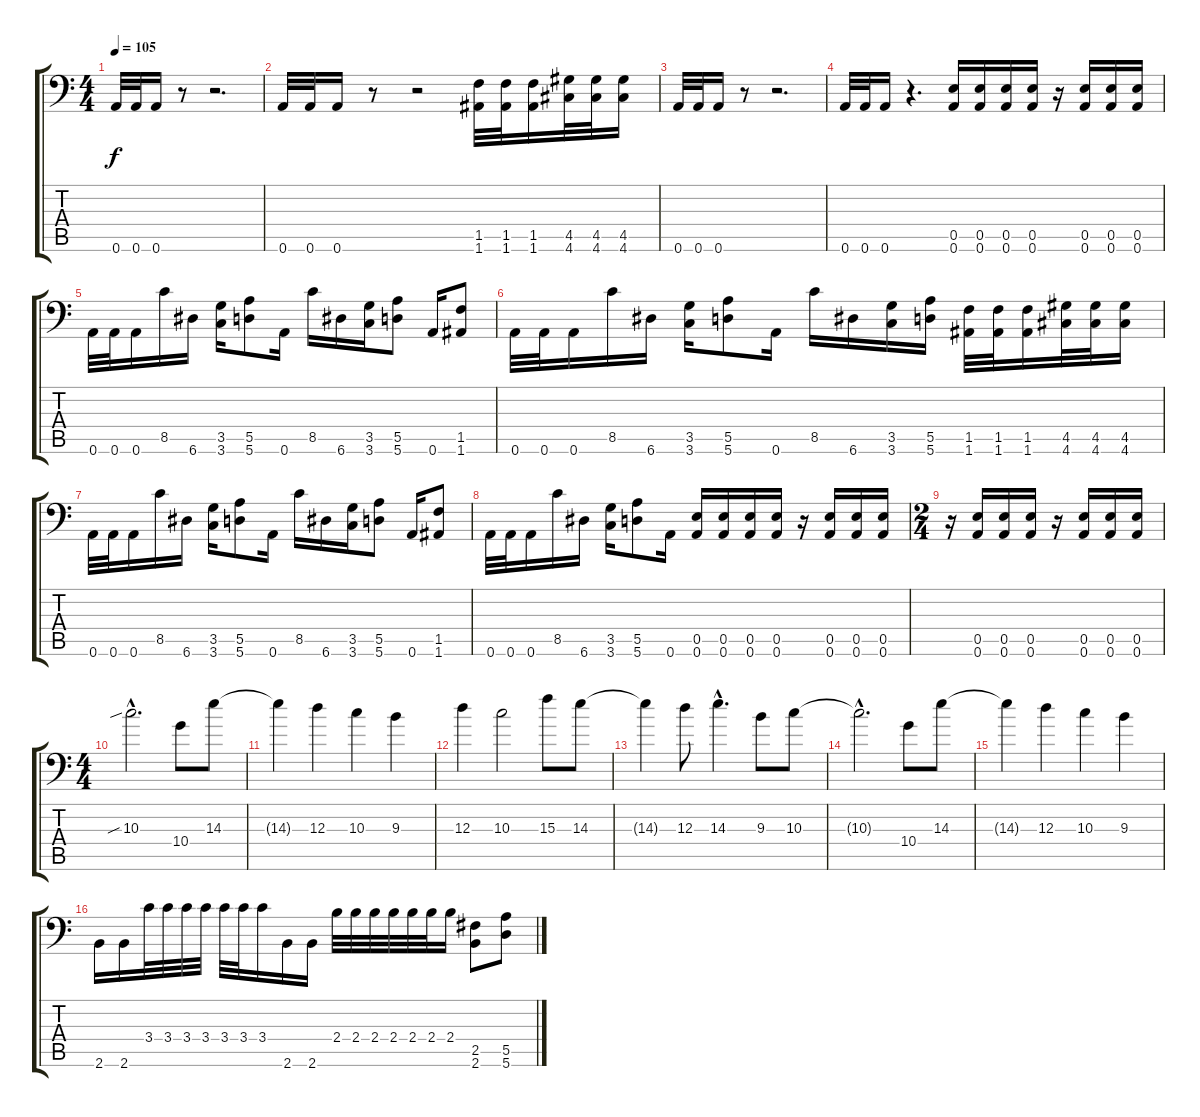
\track ("    " "    ") {instrument distortionguitar}
\staff {score tabs}
\tuning (B3 Gb3 D3 A2 E2 A1) {hide}
\ts (4 4)
\section ("" "")
\tempo 105
\clef f4
\ks c
0.6.32{dy f} 0.6.32 0.6.16 r.8 r.2{d} |
0.6.32 0.6.32 0.6.16 r.8 r.2 (1.5 1.6).32 (1.5 1.6).32 (1.5 1.6).16 (4.5 4.6).32 (4.5 4.6).32 (4.5 4.6).16 |
0.6.32 0.6.32 0.6.16 r.8 r.2{d} |
0.6.32 0.6.32 0.6.16 r.4{d} (0.5 0.6).16 (0.5 0.6).16 (0.5 0.6).16 (0.5 0.6).16 r.16 (0.5 0.6).16 (0.5 0.6).16 (0.5 0.6).16 |
0.6.32 0.6.32 0.6.16 8.5.16 6.6.16 (3.5 3.6).16 (5.5 5.6).8 0.6.16 8.5.16 6.6.16 (3.5 3.6).16 (5.5 5.6).8 0.6.16 (1.5 1.6).8 |
0.6.32 0.6.32 0.6.16 8.5.16 6.6.16 (3.5 3.6).16 (5.5 5.6).8 0.6.16 8.5.16 6.6.16 (3.5 3.6).16 (5.5 5.6).16 (1.5 1.6).32 (1.5 1.6).32 (1.5 1.6).16 (4.5 4.6).32 (4.5 4.6).32 (4.5 4.6).16 |
0.6.32 0.6.32 0.6.16 8.5.16 6.6.16 (3.5 3.6).16 (5.5 5.6).8 0.6.16 8.5.16 6.6.16 (3.5 3.6).16 (5.5 5.6).8 0.6.16 (1.5 1.6).8 |
0.6.32 0.6.32 0.6.16 8.5.16 6.6.16 (3.5 3.6).16 (5.5 5.6).8 0.6.16 (0.5 0.6).16 (0.5 0.6).16 (0.5 0.6).16 (0.5 0.6).16 r.16 (0.5 0.6).16 (0.5 0.6).16 (0.5 0.6).16 |
\ts (2 4)
r.16 (0.5 0.6).16 (0.5 0.6).16 (0.5 0.6).16 r.16 (0.5 0.6).16 (0.5 0.6).16 (0.5 0.6).16 |
\ts (4 4)
\section ("" "")
10.3{sib hac}.2{d} 10.4.8 14.3.8 |
14.3{t}.4 12.3.4 10.3.4 9.3.4 |
12.3.4 10.3.2 15.3.8 14.3.8 |
14.3{t}.4 12.3.8 14.3{hac}.4{d} 9.3.8 10.3.8 |
10.3{hac t}.2{d} 10.4.8 14.3.8 |
14.3{t}.4 12.3.4 10.3.4 9.3.4 |
\section ("" "")
2.6.16 2.6.16 3.4.32 3.4.32 3.4.32 3.4.32 3.4.32 3.4.32 3.4.16 2.6.16 2.6.16 2.4.32 2.4.32 2.4.32 2.4.32 2.4.32 2.4.32 2.4.16 (2.5 2.6).8 (5.5 5.6).8
